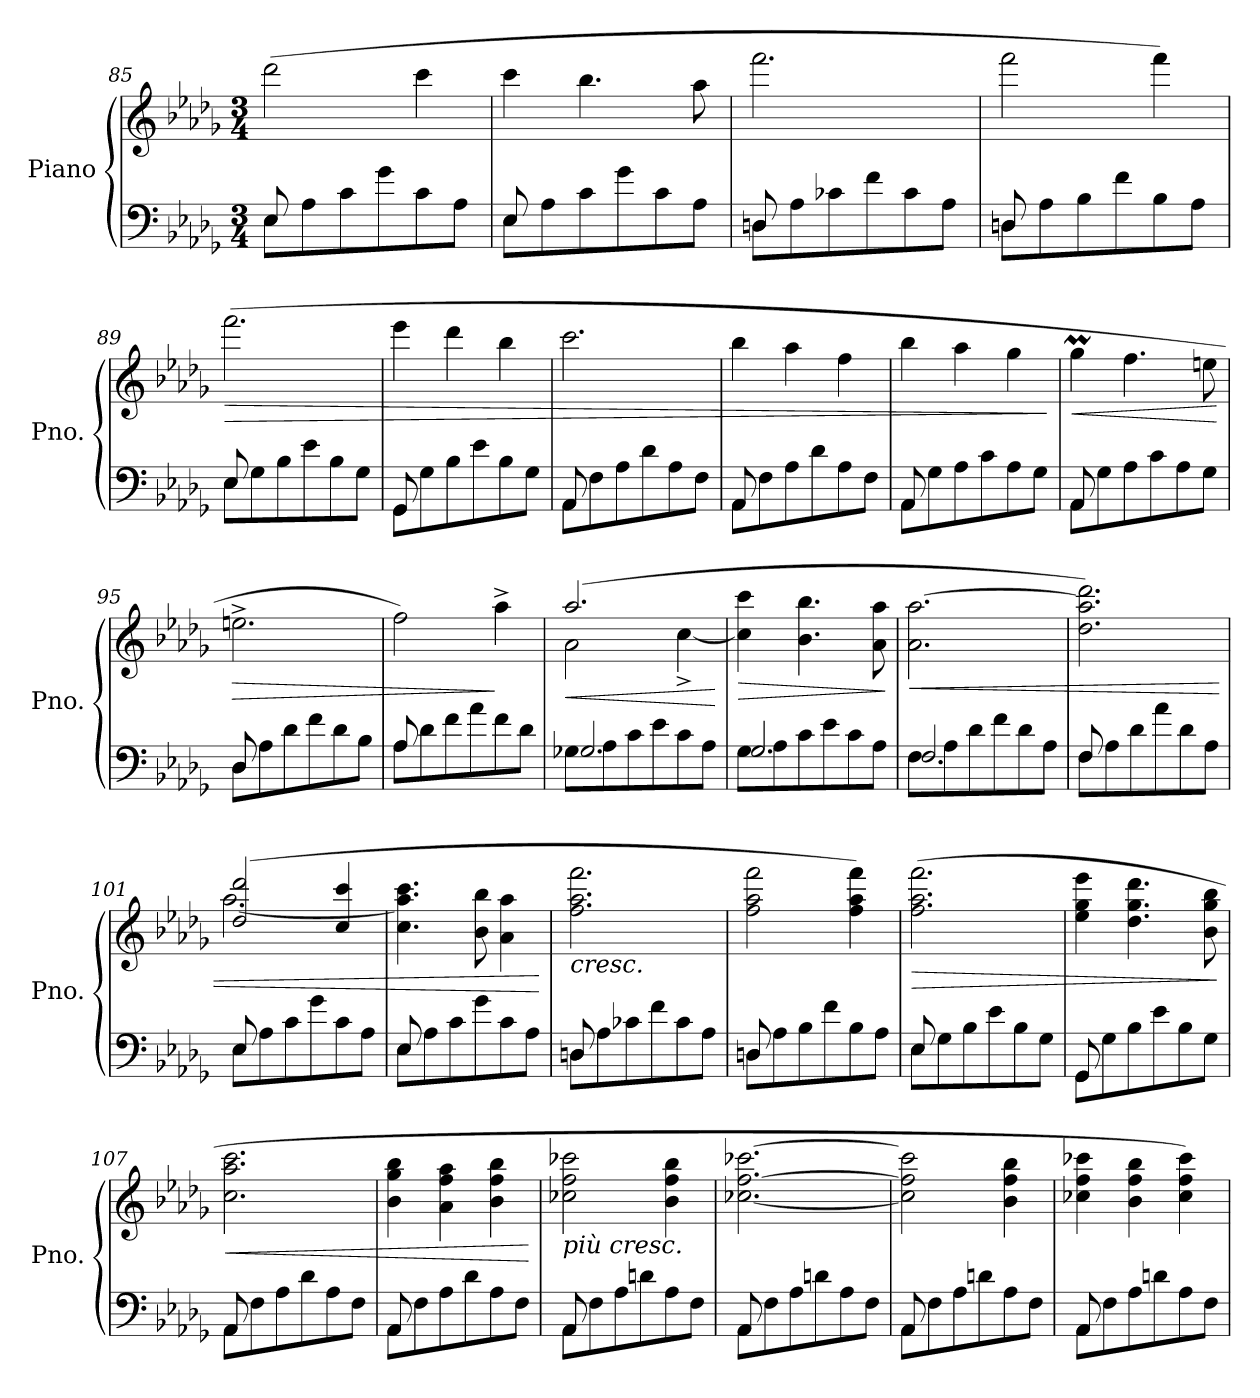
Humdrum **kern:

**kern	**kern	**dynam
*part1	*part1	*part1
*staff2	*staff1	*staff1/2
*I"Piano	*	*
*I'Pno.	*	*
*clefF4	*clefG2	*
*k[b-e-a-d-g-]	*k[b-e-a-d-g-]	*
*M3/4	*M3/4	*
=85	=85	=85
*^	*	*
8E-\L	8E-/	(>2ddd-\	.
8A-\	8ryy	.	.
8c\	2ryy	.	.
8g-\	.	.	.
8c\	.	4ccc\	.
8A-\J	.	.	.
=86	=86	=86	=86
8E-\L	8E-/	4ccc\	.
8A-\	8ryy	.	.
8c\	2ryy	4.bb-\	.
8g-\	.	.	.
8c\	.	.	.
8A-\J	.	8aa-\	.
=87	=87	=87	=87
8Dn\L	8D/	2.fff\	.
8A-\	8ryy	.	.
8c-X\	2ryy	.	.
8f\	.	.	.
8c-\	.	.	.
8A-\J	.	.	.
=88	=88	=88	=88
8Dn\L	8D/	2fff\	.
8A-\	8ryy	.	.
8B-\	2ryy	.	.
8f\	.	.	.
8B-\	.	4fff\)	.
8A-\J	.	.	.
=89	=89	=89	=89
!	!	!	!LO:HP:b
8E-\L	8E-/	(>2.fff\	>
8G-\	8ryy	.	.
8B-\	2ryy	.	.
8e-\	.	.	.
8B-\	.	.	.
8G-\J	.	.	.
!!LO:PB:g=z
=90	=90	=90	=90
8GG-\L	8GG-/	4eee-\	.
8G-\	8ryy	.	.
8B-\	2ryy	4ddd-\	.
8e-\	.	.	.
8B-\	.	4bb-\	.
8G-\J	.	.	.
=91	=91	=91	=91
8AA-\L	8AA-/	2.ccc\	.
8F\	8ryy	.	.
8A-\	2ryy	.	.
8d-\	.	.	.
8A-\	.	.	.
8F\J	.	.	.
=92	=92	=92	=92
8AA-\L	8AA-/	4bb-\	.
8F\	8ryy	.	.
8A-\	2ryy	4aa-\	.
8d-\	.	.	.
8A-\	.	4ff\	.
8F\J	.	.	.
=93	=93	=93	=93
8AA-\L	8AA-/	4bb-\	.
8G-\	8ryy	.	.
8A-\	2ryy	4aa-\	.
8c\	.	.	.
8A-\	.	4gg-\	.
8G-\J	.	.	.
*v	*v	*	*
.	.	]
=94	=94	=94
*^	*	*
!	!	!	!LO:HP:b
8AA-\L	8AA-/	4gg-M\	<
8G-\	8ryy	.	.
8A-\	2ryy	4.ff\	.
8c\	.	.	.
8A-\	.	.	.
8G-\J	.	8een\	.
*v	*v	*	*
.	.	[
=95	=95	=95
*^	*	*
!	!	!	!LO:HP:b
8D-\L	8D-/	2.een^\	>
8A-\	8ryy	.	.
8d-\	2ryy	.	.
8f\	.	.	.
8d-\	.	.	.
8B-\J	.	.	.
!!LO:LB:g=z
=96	=96	=96	=96
8A-\L	8A-/	2ff\)	.
8d-\	8ryy	.	.
8f\	2ryy	.	.
8a-\	.	.	.
8f\	.	4aa-^\	]
8d-\J	.	.	.
=97	=97	=97	=97
!	!	!	!LO:HP:b
*	*	*^	*
8G-X\L	2.G-/	(>2.aa-/	2a-\: 2aa-\yy:	<
8A-\	.	.	.	.
8c\	.	.	.	.
8e-\	.	.	.	.
8c\	.	.	[4cc^\	.
8A-\J	.	.	.	.
*v	*v	*	*	*
*	*v	*v	*
.	.	[
=98	=98	=98
*^	*	*
!	!	!	!LO:HP:b
*	*	*^	*
8G-\L	2.G-/	4cc\] 4ccc\	4ryy	>
8A-\	.	.	.	.
8c\	.	4.b-\ 4.bb-\	2ryy	.
8e-\	.	.	.	.
8c\	.	.	.	.
8A-\J	.	8a-\ 8aa-\	.	.
*v	*v	*	*	*
*	*v	*v	*
.	.	]
=99	=99	=99
*^	*	*
!	!	!	!LO:HP:b
8F\L	2.F/	2.a-\ [2.aa-\	<
8A-\	.	.	.
8d-\	.	.	.
8f\	.	.	.
8d-\	.	.	.
8A-\J	.	.	.
=100	=100	=100	=100
8F\L	8F/	2.dd-\ 2.aa-\] 2.ddd-\)	.
8A-\	8ryy	.	.
8d-\	2ryy	.	.
8a-\	.	.	.
8d-\	.	.	.
8A-\J	.	.	.
!!LO:LB:g=z
=101	=101	=101	=101
*	*	*^	*
8E-\L	8E-/	(>2dd-/ 2ddd-/	[2.aa-\	.
8A-\	8ryy	.	.	.
8c\	2ryy	.	.	.
8g-\	.	.	.	.
8c\	.	4cc/ 4ccc/	.	.
8A-\J	.	.	.	.
*	*	*v	*v	*
=102	=102	=102	=102
8E-\L	8E-/	4.cc\ 4.aa-\] 4.ccc\	.
8A-\	8ryy	.	.
8c\	2ryy	.	.
8g-\	.	8b-\ 8bb-\	.
8c\	.	4a-\ 4aa-\	.
8A-\J	.	.	.
*v	*v	*	*
.	.	[
=103	=103	=103
*^	*	*
!	!	!LO:TX:b:i:t=cresc.	!
8Dn\L	8D/	2.ff\ 2.aa-\ 2.fff\	.
8A-\	8ryy	.	.
8c-X\	2ryy	.	.
8f\	.	.	.
8c-\	.	.	.
8A-\J	.	.	.
=104	=104	=104	=104
8Dn\L	8D/	2ff\ 2aa-\ 2fff\	.
8A-\	8ryy	.	.
8B-\	2ryy	.	.
8f\	.	.	.
8B-\	.	4ff\ 4aa-\ 4fff\)	.
8A-\J	.	.	.
=105	=105	=105	=105
!	!	!	!LO:HP:b
8E-\L	8E-/	(>2.ff\ 2.aa-\ 2.fff\	>
8G-\	8ryy	.	.
8B-\	2ryy	.	.
8e-\	.	.	.
8B-\	.	.	.
8G-\J	.	.	.
=106	=106	=106	=106
8GG-\L	8GG-/	4ee-\ 4gg-\ 4eee-\	.
8G-\	8ryy	.	.
8B-\	2ryy	4.dd-\ 4.gg-\ 4.ddd-\	.
8e-\	.	.	.
8B-\	.	.	.
8G-\J	.	8b-\ 8gg-\ 8bb-\	.
*v	*v	*	*
.	.	]
!!LO:LB:g=z
=107	=107	=107
*^	*	*
!	!	!	!LO:HP:b
8AA-\L	8AA-/	2.cc\ 2.aa-\ 2.ccc\	<
8F\	8ryy	.	.
8A-\	2ryy	.	.
8d-\	.	.	.
8A-\	.	.	.
8F\J	.	.	.
=108	=108	=108	=108
8AA-\L	8AA-/	4b-\ 4gg-\ 4bb-\	.
8F\	8ryy	.	.
8A-\	2ryy	4a-\ 4ff\ 4aa-\	.
8d-\	.	.	.
8A-\	.	4b-\ 4ff\ 4bb-\	.
8F\J	.	.	.
*v	*v	*	*
.	.	[
=109	=109	=109
*^	*	*
!	!	!LO:TX:b:i:t=più cresc.	!
8AA-\L	8AA-/	2cc-X\ 2ff\ 2ccc-X\	.
8F\	8ryy	.	.
8A-\	2ryy	.	.
8dn\	.	.	.
8A-\	.	4b-\ 4ff\ 4bb-\	.
8F\J	.	.	.
=110	=110	=110	=110
8AA-\L	8AA-/	[2.cc-X\ [2.ff\ [2.ccc-X\	.
8F\	8ryy	.	.
8A-\	2ryy	.	.
8dn\	.	.	.
8A-\	.	.	.
8F\J	.	.	.
=111	=111	=111	=111
8AA-\L	8AA-/	2cc-\] 2ff\] 2ccc-\]	.
8F\	8ryy	.	.
8A-\	2ryy	.	.
8dn\	.	.	.
8A-\	.	4b-\ 4ff\ 4bb-\	.
8F\J	.	.	.
=112	=112	=112	=112
8AA-\L	8AA-/	4cc-X\ 4ff\ 4ccc-X\	.
8F\	8ryy	.	.
8A-\	2ryy	4b-\ 4ff\ 4bb-\	.
8dn\	.	.	.
8A-\	.	4cc-\ 4ff\ 4ccc-\)	.
8F\J	.	.	.
*v	*v	*	*
=	=	=
*-	*-	*-
